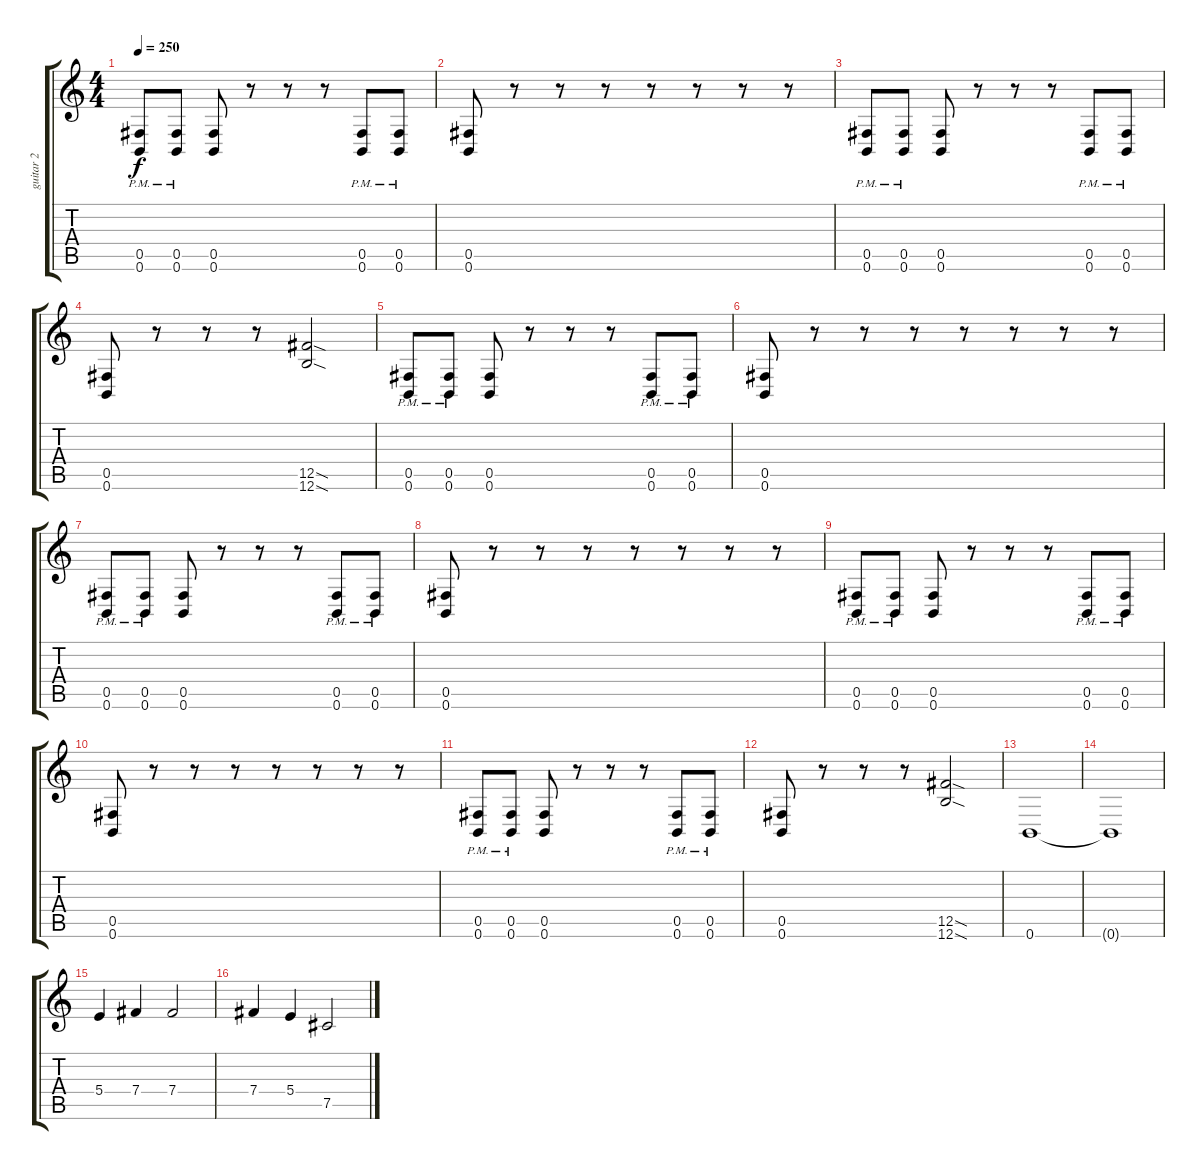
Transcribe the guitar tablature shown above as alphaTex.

\track ("guitar 2" "guitar 2") {instrument overdrivenguitar}
\staff {score tabs}
\tuning (Db4 Ab3 E3 B2 Gb2 B1) {hide}
\ts (4 4)
\tempo 250
\clef g2
\ks c
(0.5{pm} 0.6{pm}).8{dy f} (0.5{pm} 0.6{pm}).8 (0.5 0.6).8 r.8 r.8 r.8 (0.5{pm} 0.6{pm}).8 (0.5{pm} 0.6{pm}).8 |
(0.5 0.6).8 r.8 r.8 r.8 r.8 r.8 r.8 r.8 |
(0.5{pm} 0.6{pm}).8 (0.5{pm} 0.6{pm}).8 (0.5 0.6).8 r.8 r.8 r.8 (0.5{pm} 0.6{pm}).8 (0.5{pm} 0.6{pm}).8 |
(0.5 0.6).8 r.8 r.8 r.8 (12.5{sod} 12.6{sod}).2 |
(0.5{pm} 0.6{pm}).8 (0.5{pm} 0.6{pm}).8 (0.5 0.6).8 r.8 r.8 r.8 (0.5{pm} 0.6{pm}).8 (0.5{pm} 0.6{pm}).8 |
(0.5 0.6).8 r.8 r.8 r.8 r.8 r.8 r.8 r.8 |
(0.5{pm} 0.6{pm}).8 (0.5{pm} 0.6{pm}).8 (0.5 0.6).8 r.8 r.8 r.8 (0.5{pm} 0.6{pm}).8 (0.5{pm} 0.6{pm}).8 |
(0.5 0.6).8 r.8 r.8 r.8 r.8 r.8 r.8 r.8 |
(0.5{pm} 0.6{pm}).8 (0.5{pm} 0.6{pm}).8 (0.5 0.6).8 r.8 r.8 r.8 (0.5{pm} 0.6{pm}).8 (0.5{pm} 0.6{pm}).8 |
(0.5 0.6).8 r.8 r.8 r.8 r.8 r.8 r.8 r.8 |
(0.5{pm} 0.6{pm}).8 (0.5{pm} 0.6{pm}).8 (0.5 0.6).8 r.8 r.8 r.8 (0.5{pm} 0.6{pm}).8 (0.5{pm} 0.6{pm}).8 |
(0.5 0.6).8 r.8 r.8 r.8 (12.5{sod} 12.6{sod}).2 |
0.6.1 |
0.6{t}.1 |
5.4.4 7.4.4 7.4.2 |
7.4.4 5.4.4 7.5.2
